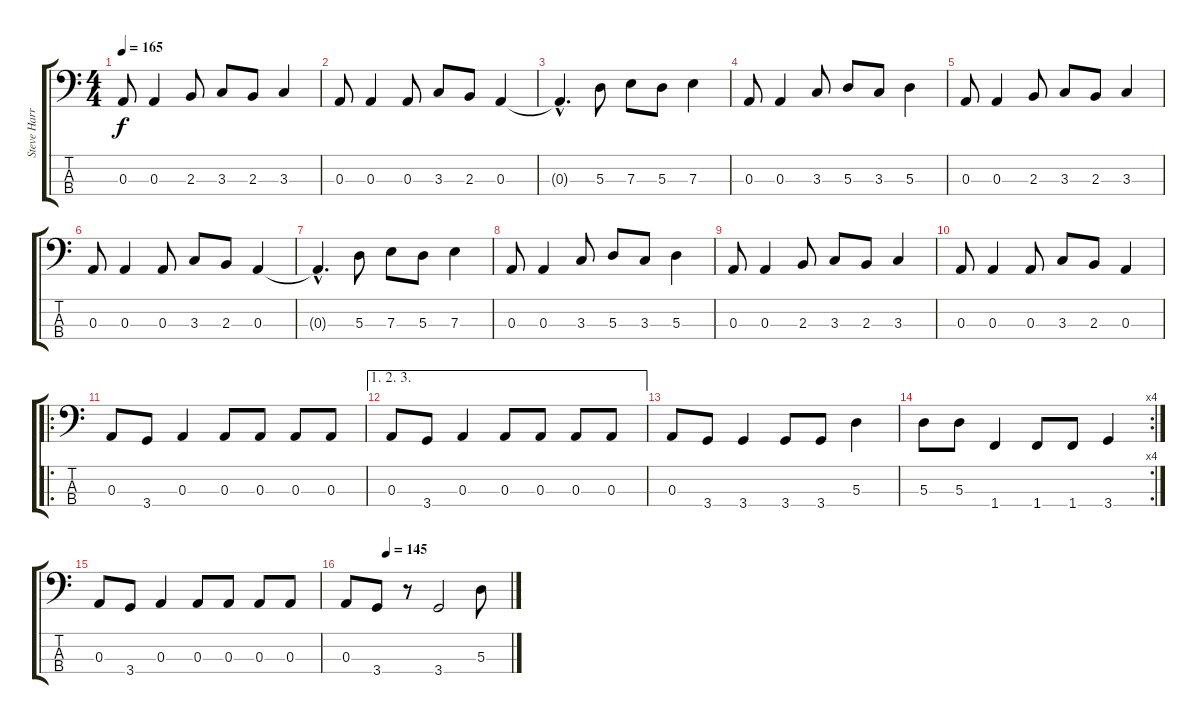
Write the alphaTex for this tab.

\track ("Steve Harris" "Steve Harr") {instrument electricbassfinger}
\staff {score tabs}
\tuning (G2 D2 A1 E1) {hide}
\ts (4 4)
\tempo 165
\clef f4
\ks c
0.3.8{dy f} 0.3.4 2.3.8 3.3.8 2.3.8 3.3.4 |
0.3.8 0.3.4 0.3.8 3.3.8 2.3.8 0.3.4 |
0.3{hac t}.4{d} 5.3.8 7.3.8 5.3.8 7.3.4 |
0.3.8 0.3.4 3.3.8 5.3.8 3.3.8 5.3.4 |
0.3.8 0.3.4 2.3.8 3.3.8 2.3.8 3.3.4 |
0.3.8 0.3.4 0.3.8 3.3.8 2.3.8 0.3.4 |
0.3{hac t}.4{d} 5.3.8 7.3.8 5.3.8 7.3.4 |
0.3.8 0.3.4 3.3.8 5.3.8 3.3.8 5.3.4 |
0.3.8 0.3.4 2.3.8 3.3.8 2.3.8 3.3.4 |
0.3.8 0.3.4 0.3.8 3.3.8 2.3.8 0.3.4 |
\ro
0.3.8 3.4.8 0.3.4 0.3.8 0.3.8 0.3.8 0.3.8 |
\ae (1 2 3)
0.3.8 3.4.8 0.3.4 0.3.8 0.3.8 0.3.8 0.3.8 |
0.3.8 3.4.8 3.4.4 3.4.8 3.4.8 5.3.4 |
\rc 4
5.3.8 5.3.8 1.4.4 1.4.8 1.4.8 3.4.4 |
0.3.8 3.4.8 0.3.4 0.3.8 0.3.8 0.3.8 0.3.8 |
\tempo (145 0.25)
0.3.8 3.4.8 r.8 3.4.2 5.3.8
